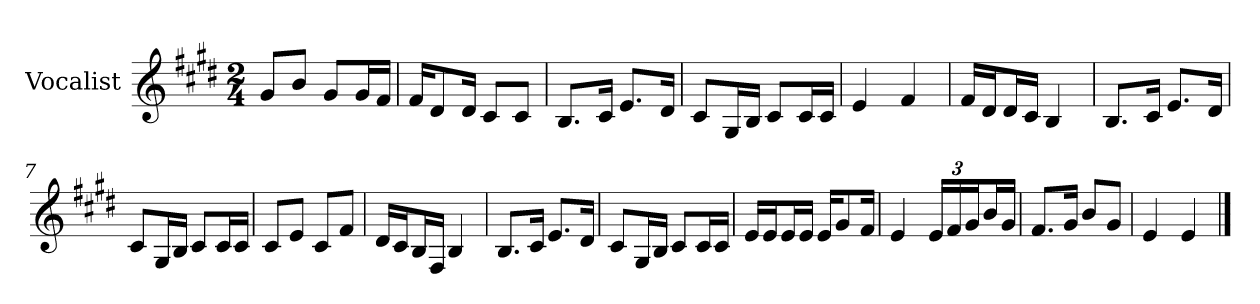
**kern
*part1
*staff1
*I"Vocalist
*k[f#c#g#d#]
*E:
*M2/4
=
8g#L
8bJ
8g#L
16g#L
16f#JJ
=1
16f#KL
8d#
16d#Jk
8c#L
8c#J
=2
8.BL
16c#Jk
8.eL
16d#Jk
=3
8c#L
16G#L
16BJJ
8c#L
16c#L
16c#JJ
=4
4e
4f#
=5
16f#LL
16d#J
16d#L
16c#JJ
4B
=6
8.BL
16c#Jk
8.eL
16d#Jk
=7
8c#L
16G#L
16BJJ
8c#L
16c#L
16c#JJ
=8
8c#L
8eJ
8c#L
8f#J
=9
16d#LL
16c#J
16BL
16F#JJ
4B
=10
8.BL
16c#Jk
8.eL
16d#Jk
=11
8c#L
16G#L
16BJJ
8c#L
16c#L
16c#JJ
=12
16eLL
16eJ
16eL
16eJJ
16eKL
8g#
16f#Jk
=13
4e
24eLL
24f#
24g#J
16bL
16g#JJ
=14
8.f#L
16g#Jk
8bL
8g#J
=15
4e
4e
==
*-
